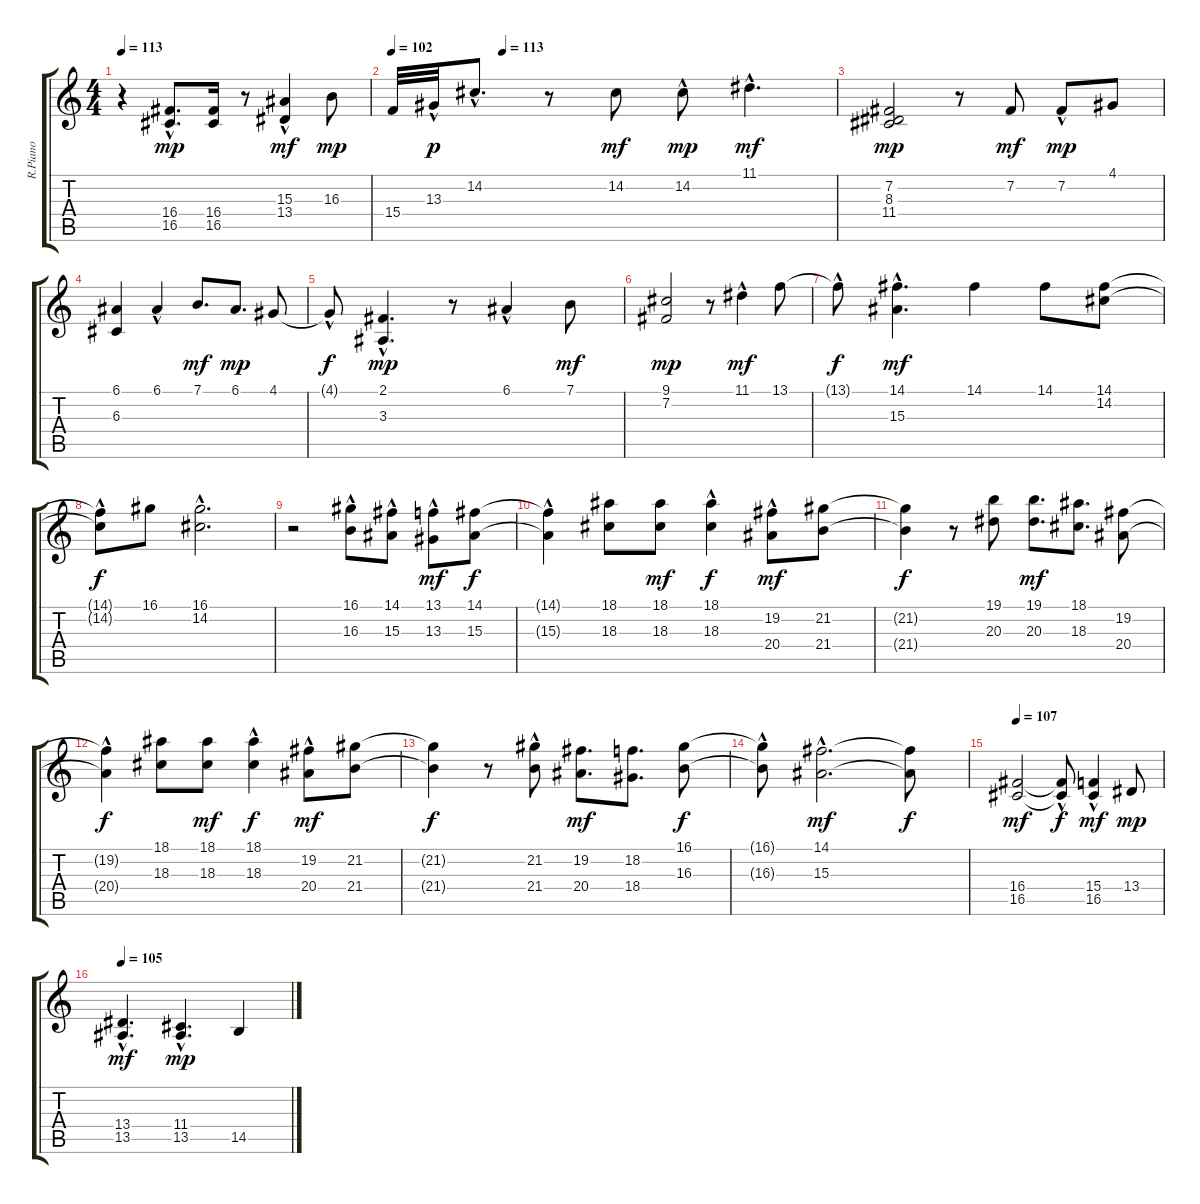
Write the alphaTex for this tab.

\track ("R.Piano " "R.Piano ") {instrument acousticgrandpiano}
\staff {score tabs}
\tuning (E4 B3 G3 D3 A2 E2) {hide}
\ts (4 4)
\tempo 113
\clef g2
\ks c
r.4{dy f} (16.4{hac} 16.5{hac}).8{d dy mp} (16.4 16.5).16 r.8 (15.3{hac} 13.4{hac}).4{dy mf} 16.3.8{dy mp} |
\tempo 102
\tempo (113 0.25)
15.4.32 13.3{hac}.32{dy p} 14.2{hac}.8{d} r.8 14.2.8{dy mf} 14.2{hac}.8{dy mp} 11.1{hac}.4{d dy mf} |
(7.2 8.3 11.4).2{dy mp} r.8 7.2.8{dy mf} 7.2{hac}.8{dy mp} 4.1.8 |
(6.1 6.3).4 6.1{hac}.4 7.1.8{d dy mf} 6.1.8{d dy mp} 4.1.8 |
4.1{hac t}.8{dy f} (2.1{hac} 3.3{hac}).4{d dy mp} r.8 6.1{hac}.4 7.1.8{dy mf} |
(9.1 7.2).2{dy mp} r.8 11.1{hac}.4{dy mf} 13.1.8 |
13.1{hac t}.8{dy f} (14.1{hac} 15.3{hac}).4{d dy mf} 14.1.4 14.1.8 (14.1 14.2).8 |
(14.1{hac t} 14.2{hac t}).8{dy f} 16.1.8 (16.1{hac} 14.2{hac}).2{d} |
r.2 (16.1{hac} 16.3{hac}).8 (14.1{hac} 15.3{hac}).8 (13.1{hac} 13.3{hac}).8{dy mf} (14.1 15.3).8{dy f} |
(14.1{hac t} 15.3{hac t}).4 (18.1 18.3).8 (18.1 18.3).8{dy mf} (18.1{hac} 18.3{hac}).4{dy f} (19.2{hac} 20.4{hac}).8{dy mf} (21.2 21.4).8 |
(21.2{t} 21.4{t}).4{dy f} r.8 (19.1 20.3).8 (19.1 20.3).8{d dy mf} (18.1 18.3).8{d} (19.2 20.4).8 |
(19.2{hac t} 20.4{hac t}).4{dy f} (18.1 18.3).8 (18.1 18.3).8{dy mf} (18.1{hac} 18.3{hac}).4{dy f} (19.2{hac} 20.4{hac}).8{dy mf} (21.2 21.4).8 |
(21.2{t} 21.4{t}).4{dy f} r.8 (21.2{hac} 21.4{hac}).8 (19.2 20.4).8{d dy mf} (18.2 18.4).8{d} (16.1 16.3).8{dy f} |
(16.1{hac t} 16.3{hac t}).8 (14.1{hac} 15.3{hac}).2{d dy mf} (14.1{t} 15.3{t}).8{dy f} |
\tempo 107
(16.4 16.5).2{dy mf} (16.4{hac t} 16.5{t}).8{dy f} (15.4{hac} 16.5{hac}).4{dy mf} 13.4.8{dy mp} |
\tempo 105
(13.4 13.5{hac}).4{d dy mf} (11.4 13.5{hac}).4{d dy mp} 14.5.4
